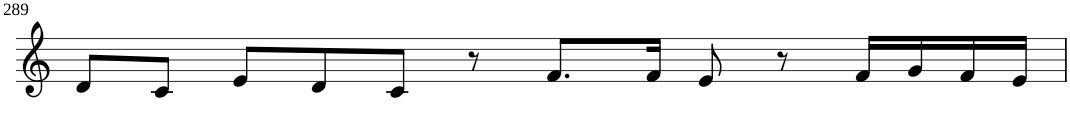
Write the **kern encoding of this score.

**kern
*part1
*staff1
*I"Violin
!!LO:PB:g=z
*clefG2
*k[]
*M6/4
=289
8d/L
8c/J
8e/L
8d/
8c/J
8r
8.f/L
16f/Jk
8e/
8r
16f/LL
16g/
16f/
16e/JJ
=
*-
